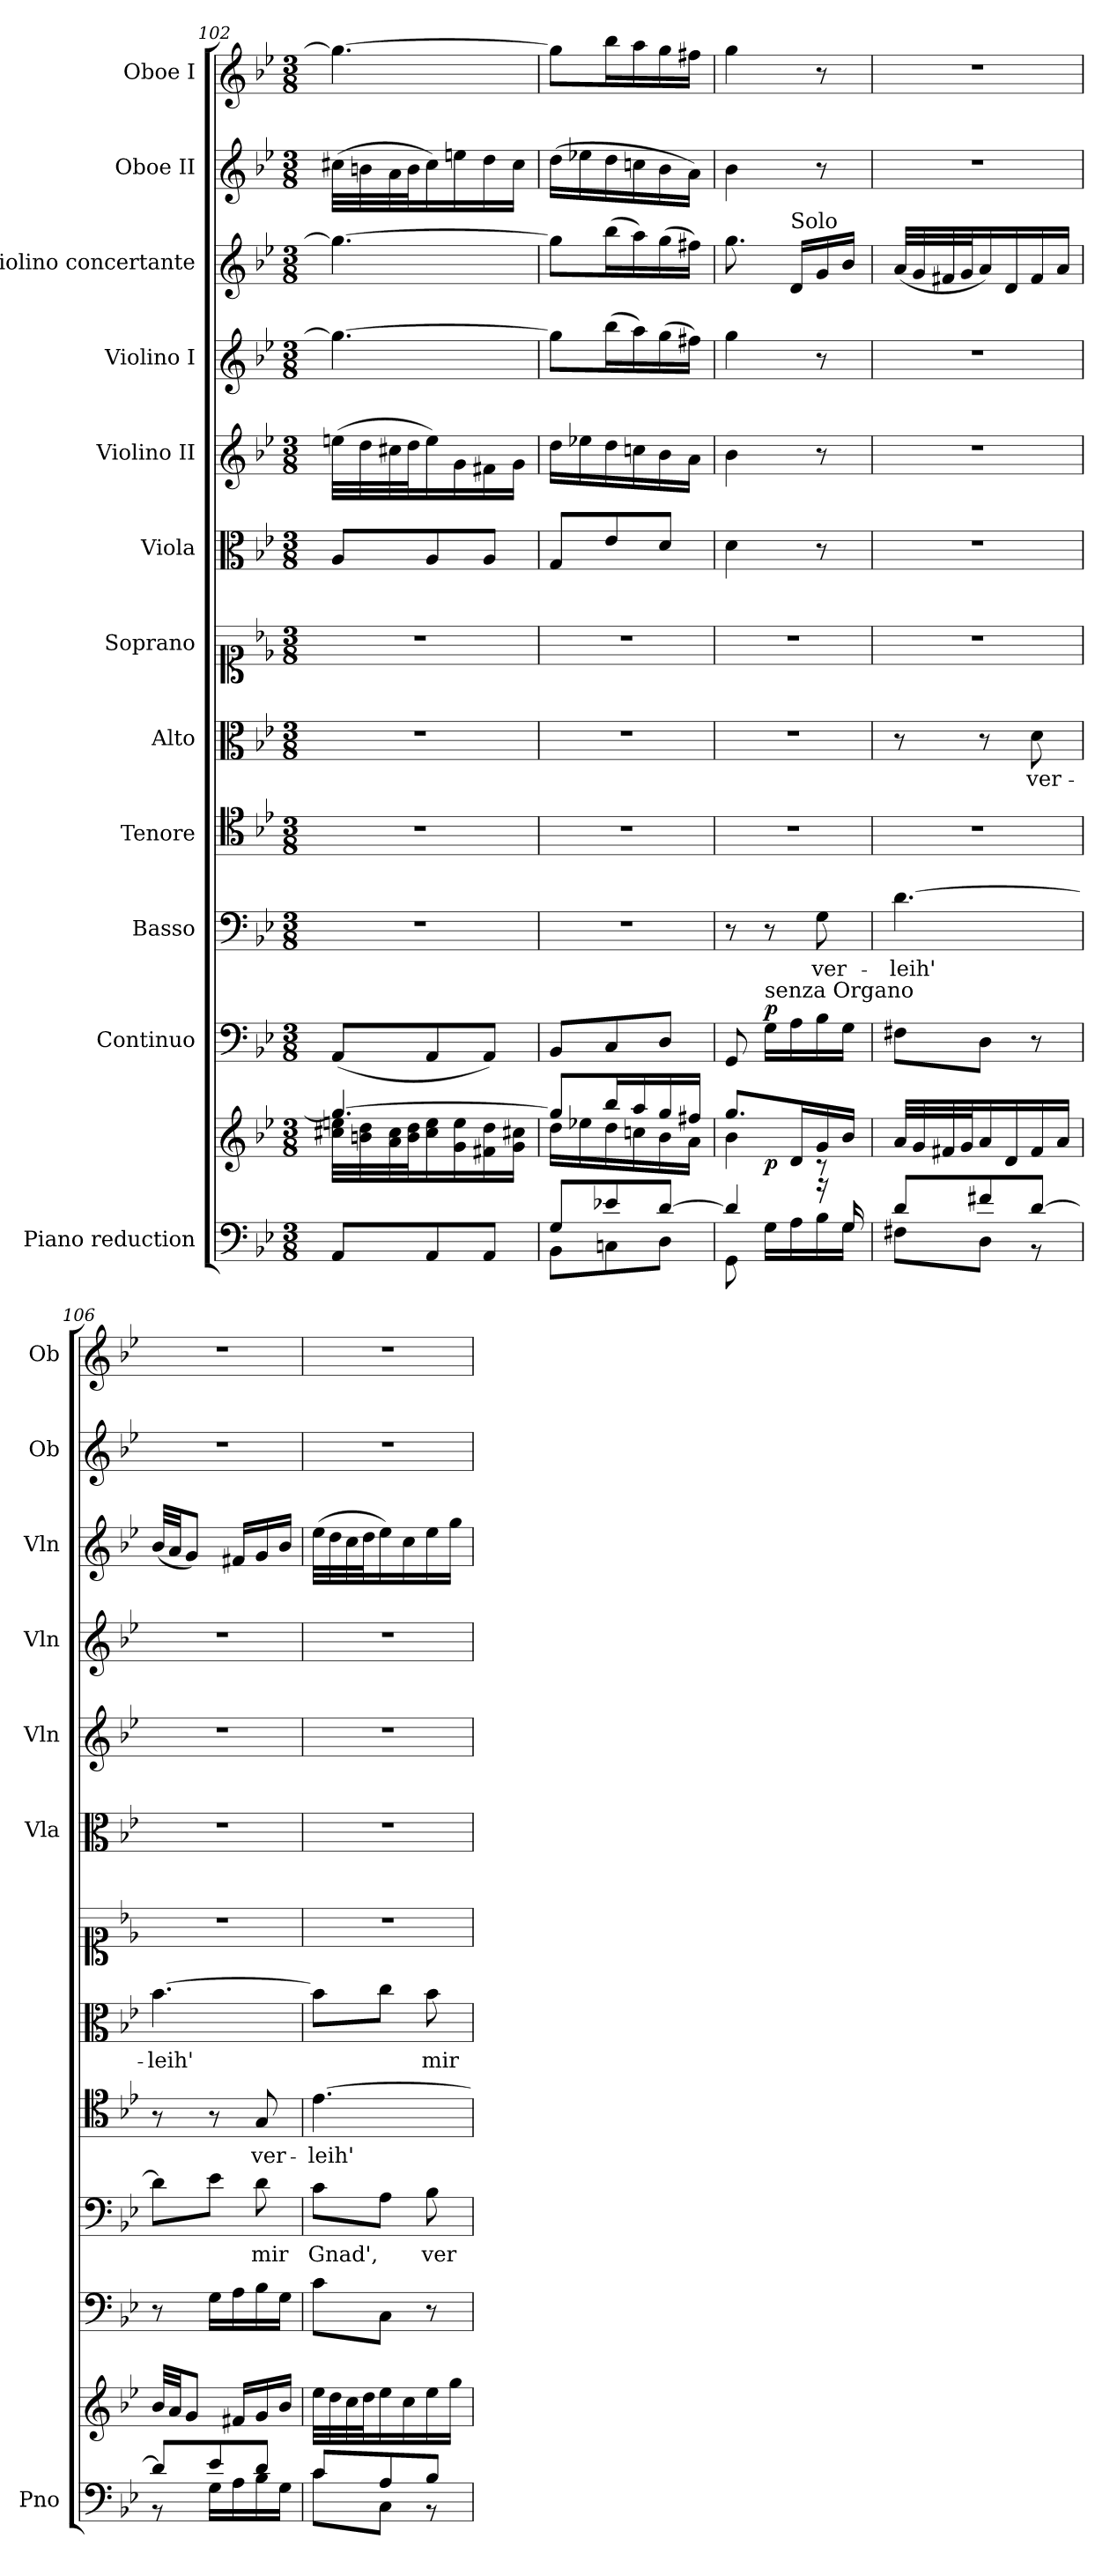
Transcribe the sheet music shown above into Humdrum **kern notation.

**kern	**kern	**dynam	**kern	**dynam	**kern	**text	**kern	**text	**kern	**text	**kern	**kern	**kern	**kern	**kern	**kern	**kern
*part12	*part12	*part12	*part11	*part11	*part10	*part10	*part9	*part9	*part8	*part8	*part7	*part6	*part5	*part4	*part3	*part2	*part1
*staff13	*staff12	*staff12/13	*staff11	*staff11	*staff10	*staff10	*staff9	*staff9	*staff8	*staff8	*staff7	*staff6	*staff5	*staff4	*staff3	*staff2	*staff1
*I"Piano reduction	*	*	*I"Continuo	*	*I"Basso	*	*I"Tenore	*	*I"Alto	*	*I"Soprano	*I"Viola	*I"Violino II	*I"Violino I	*I"Violino concertante	*I"Oboe II	*I"Oboe I
*I'Pno	*	*	*	*	*	*	*	*	*	*	*	*I'Vla	*I'Vln	*I'Vln	*I'Vln	*I'Ob	*I'Ob
*clefF4	*clefG2	*	*clefF4	*	*clefF4	*	*clefC4	*	*clefC3	*	*clefC1	*clefC3	*clefG2	*clefG2	*clefG2	*clefG2	*clefG2
*k[b-e-]	*k[b-e-]	*	*k[b-e-]	*	*k[b-e-]	*	*k[b-e-]	*	*k[b-e-]	*	*k[b-e-]	*k[b-e-]	*k[b-e-]	*k[b-e-]	*k[b-e-]	*k[b-e-]	*k[b-e-]
*M3/8	*M3/8	*	*M3/8	*	*M3/8	*	*M3/8	*	*M3/8	*	*M3/8	*M3/8	*M3/8	*M3/8	*M3/8	*M3/8	*M3/8
=102	=102	=102	=102	=102	=102	=102	=102	=102	=102	=102	=102	=102	=102	=102	=102	=102	=102
*	*^	*	*	*	*	*	*	*	*	*	*	*	*	*	*	*	*
8AA/L	4.gg/_	32cc#X\ 32een\LLL	.	(8AA/L	.	4.r	.	4.r	.	4.r	.	4.r	8A/L	(32een\LLL	4.gg\_	4.gg\_	(32cc#X\LLL	4.gg\_
.	.	32bn\ 32dd\	.	.	.	.	.	.	.	.	.	.	.	32dd\	.	.	32bn\	.
.	.	32a\ 32cc#\	.	.	.	.	.	.	.	.	.	.	.	32cc#X\	.	.	32a\	.
.	.	32b\ 32dd\J	.	.	.	.	.	.	.	.	.	.	.	32dd\J	.	.	32b\J	.
8AA/	.	16cc#\ 16ee\	.	8AA/	.	.	.	.	.	.	.	.	8A/	16ee\)	.	.	16cc#\)	.
.	.	16g\ 16ee\	.	.	.	.	.	.	.	.	.	.	.	16g\	.	.	16een\	.
8AA/J	.	16f#X\ 16dd\	.	8AA/J)	.	.	.	.	.	.	.	.	8A/J	16f#X\	.	.	16dd\	.
.	.	16g\ 16cc#X\JJ	.	.	.	.	.	.	.	.	.	.	.	16g\JJ	.	.	16cc#\JJ	.
=103	=103	=103	=103	=103	=103	=103	=103	=103	=103	=103	=103	=103	=103	=103	=103	=103	=103	=103
*^	*	*	*	*	*	*	*	*	*	*	*	*	*	*	*	*	*	*
8G/L	8BB-\L	8gg/L]	16dd\LL	.	8BB-/L	.	4.r	.	4.r	.	4.r	.	4.r	8G/L	16dd\LL	8gg\L]	8gg\L]	(16dd\LL	8gg\L]
.	.	.	16ee-X\	.	.	.	.	.	.	.	.	.	.	.	16ee-X\	.	.	16ee-X\	.
8e-X/	8Cn\	16bb-/L	16dd\	.	8C/	.	.	.	.	.	.	.	.	8e-/	16dd\	(16bb-\L	(16bb-\L	16dd\	16bb-\L
.	.	16aa/	16ccn\	.	.	.	.	.	.	.	.	.	.	.	16ccn\	16aa\)	16aa\)	16ccn\	16aa\
[8d/J	8D\J	16gg/	16b-\	.	8D/J	.	.	.	.	.	.	.	.	8d/J	16b-\	(16gg\	(16gg\	16b-\	16gg\
.	.	16ff#X/JJ	16a\JJ	.	.	.	.	.	.	.	.	.	.	.	16a\JJ	16ff#X\JJ)	16ff#X\JJ)	16a\JJ)	16ff#X\JJ
=104	=104	=104	=104	=104	=104	=104	=104	=104	=104	=104	=104	=104	=104	=104	=104	=104	=104	=104	=104
*	*	*	*^	*	*	*	*	*	*	*	*	*	*	*	*	*	*	*	*
4d/]	8GG\	8.gg/L	4b-\	8ryy	.	8GG/	.	8r	.	4.r	.	4.r	.	4.r	4d\	4b-\	4gg\	8.gg\	4b-\	4gg\
!	!	!	!	!	!	!LO:TX:a:t=senza Organo	!	!	!	!	!	!	!	!	!	!	!	!	!	!
!	!	!	!	!	!LO:DY:b	!	!LO:DY:a	!	!	!	!	!	!	!	!	!	!	!	!	!
.	16G\LL	.	.	4ryy	p	16G\LL	p	8r	.	.	.	.	.	.	.	.	.	.	.	.
!	!	!	!	!	!	!	!	!	!	!	!	!	!	!	!	!	!	!LO:TX:a:t=Solo	!	!
.	16A\	16d/L	.	.	.	16A\	.	.	.	.	.	.	.	.	.	.	.	16d/LL	.	.
!	!	!	!	!	!	!	!	!	!LO:LY:b	!	!	!	!	!	!	!	!	!	!	!
16r	16B-\	16g/	8r	.	.	16B-\	.	8G\	ver-	.	.	.	.	.	8r	8r	8r	16g/	8r	8r
16G/	16G\JJ	16b-/JJ	.	.	.	16G\JJ	.	.	.	.	.	.	.	.	.	.	.	16b-/JJ	.	.
=105	=105	=105	=105	=105	=105	=105	=105	=105	=105	=105	=105	=105	=105	=105	=105	=105	=105	=105	=105	=105
!	!	!	!	!	!	!	!	!	!LO:LY:b	!	!	!	!	!	!	!	!	!	!	!
*	*	*v	*v	*v	*	*	*	*	*	*	*	*	*	*	*	*	*	*	*	*
8d/L	8F#X\L	32a/LLL	.	8F#X\L	.	[4.d\	-leih'	4.r	.	8r	.	4.r	4.r	4.r	4.r	(32a/LLL	4.r	4.r
.	.	32g/	.	.	.	.	.	.	.	.	.	.	.	.	.	32g/	.	.
.	.	32f#X/	.	.	.	.	.	.	.	.	.	.	.	.	.	32f#X/	.	.
.	.	32g/J	.	.	.	.	.	.	.	.	.	.	.	.	.	32g/J	.	.
8f#X/	8D\J	16a/	.	8D\J	.	.	.	.	.	8r	.	.	.	.	.	16a/)	.	.
.	.	16d/	.	.	.	.	.	.	.	.	.	.	.	.	.	16d/	.	.
!	!	!	!	!	!	!	!	!	!	!	!LO:LY:b	!	!	!	!	!	!	!
[8d/J	8r	16f#/	.	8r	.	.	.	.	.	8d\	ver-	.	.	.	.	16f#/	.	.
.	.	16a/JJ	.	.	.	.	.	.	.	.	.	.	.	.	.	16a/JJ	.	.
=106	=106	=106	=106	=106	=106	=106	=106	=106	=106	=106	=106	=106	=106	=106	=106	=106	=106	=106
!	!	!	!	!	!	!	!	!	!	!	!LO:LY:b	!	!	!	!	!	!	!
8d/L]	8r	32b-/LLL	.	8r	.	8d\L]	.	8r	.	[4.b-\	-leih'	4.r	4.r	4.r	4.r	(32b-/LLL	4.r	4.r
.	.	32a/JJ	.	.	.	.	.	.	.	.	.	.	.	.	.	32a/JJ	.	.
.	.	8g/J	.	.	.	.	.	.	.	.	.	.	.	.	.	8g/J)	.	.
8e-/	16G\LL	.	.	16G\LL	.	8e-\J	.	8r	.	.	.	.	.	.	.	.	.	.
.	16A\	16f#X/LL	.	16A\	.	.	.	.	.	.	.	.	.	.	.	16f#X/LL	.	.
!	!	!	!	!	!	!	!LO:LY:b	!	!LO:LY:b	!	!	!	!	!	!	!	!	!
8d/J	16B-\	16g/	.	16B-\	.	8d\	mir	8G/	ver-	.	.	.	.	.	.	16g/	.	.
.	16G\JJ	16b-/JJ	.	16G\JJ	.	.	.	.	.	.	.	.	.	.	.	16b-/JJ	.	.
!!LO:PB:g=z
=107	=107	=107	=107	=107	=107	=107	=107	=107	=107	=107	=107	=107	=107	=107	=107	=107	=107	=107
!	!	!	!	!	!	!	!LO:LY:b	!	!LO:LY:b	!	!	!	!	!	!	!	!	!
8c/L	8c\L	32ee-\LLL	.	8c\L	.	8c\L	Gnad',	[4.e-\	-leih'	8b-\L]	.	4.r	4.r	4.r	4.r	(32ee-\LLL	4.r	4.r
.	.	32dd\	.	.	.	.	.	.	.	.	.	.	.	.	.	32dd\	.	.
.	.	32cc\	.	.	.	.	.	.	.	.	.	.	.	.	.	32cc\	.	.
.	.	32dd\J	.	.	.	.	.	.	.	.	.	.	.	.	.	32dd\J	.	.
8A/	8C\J	16ee-\	.	8C\J	.	8A\J	.	.	.	8cc\J	.	.	.	.	.	16ee-\)	.	.
.	.	16cc\	.	.	.	.	.	.	.	.	.	.	.	.	.	16cc\	.	.
!	!	!	!	!	!	!	!LO:LY:b	!	!	!	!LO:LY:b	!	!	!	!	!	!	!
8B-/J	8r	16ee-\	.	8r	.	8B-\	ver-	.	.	8b-\	mir	.	.	.	.	16ee-\	.	.
.	.	16gg\JJ	.	.	.	.	.	.	.	.	.	.	.	.	.	16gg\JJ	.	.
*v	*v	*	*	*	*	*	*	*	*	*	*	*	*	*	*	*	*	*
=	=	=	=	=	=	=	=	=	=	=	=	=	=	=	=	=	=
*-	*-	*-	*-	*-	*-	*-	*-	*-	*-	*-	*-	*-	*-	*-	*-	*-	*-
